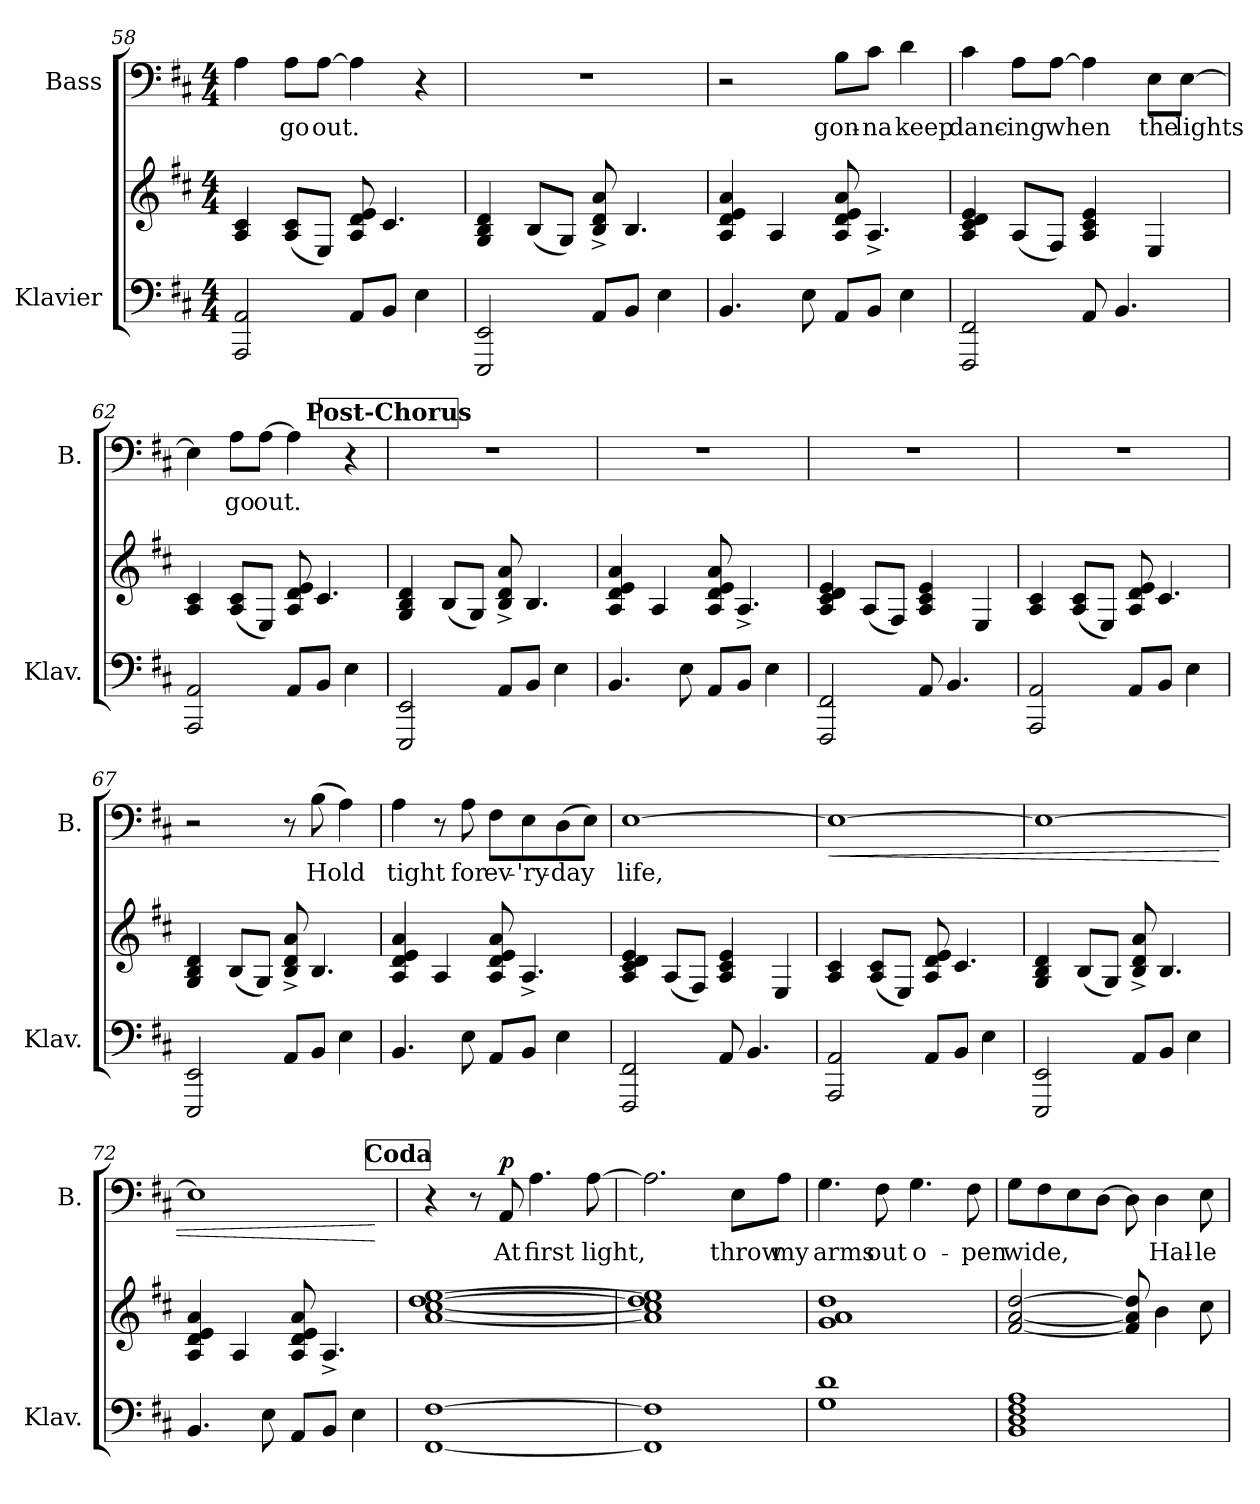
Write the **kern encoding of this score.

**kern	**kern	**kern	**text	**dynam
*part2	*part2	*part1	*part1	*part1
*staff3	*staff2	*staff1	*staff1	*staff1
*I"Klavier	*	*I"Bass	*	*
*I'Klav.	*	*I'B.	*	*
*clefF4	*clefG2	*clefF4	*	*
*k[f#c#]	*k[f#c#]	*k[f#c#]	*	*
*M4/4	*M4/4	*M4/4	*	*
=58	=58	=58	=58	=58
2AAA/ 2AA/	4A/ 4c#/	4A\	.	.
!	!	!	!LO:LY:b	!
.	(<8A/ 8c#/L	8A\L	go	.
!	!	!	!LO:LY:b	!
.	8E/J)	[8A\J	out.	.
8AA/L	8A/ 8d/ 8e/	4A\]	.	.
8BB/J	4.c#/	.	.	.
4E\	.	4r	.	.
=59	=59	=59	=59	=59
2EEE/ 2EE/	4G/ 4B/ 4d/	1r	.	.
.	(<8B/L	.	.	.
.	8G/J)	.	.	.
8AA/L	8B/^ 8d/^ 8a/^	.	.	.
8BB/J	4.B/	.	.	.
4E\	.	.	.	.
!!LO:LB:g=z
=60	=60	=60	=60	=60
4.BB/	4A/ 4d/ 4e/ 4a/	2r	.	.
.	4A/	.	.	.
8E\	.	.	.	.
!	!	!	!LO:LY:b	!
8AA/L	8A/ 8d/ 8e/ 8a/	8B\L	gon-	.
!	!	!	!LO:LY:b	!
8BB/J	4.A^/	8c#\J	-na	.
!	!	!	!LO:LY:b	!
4E\	.	4d\	keep	.
=61	=61	=61	=61	=61
!	!	!	!LO:LY:b	!
2FFF#/ 2FF#/	4A/ 4c#/ 4d/ 4e/	4c#\	danc-	.
!	!	!	!LO:LY:b	!
.	(<8A/L	8A\L	-ing	.
!	!	!	!LO:LY:b	!
.	8F#/J)	[8A\J	when	.
8AA/	4A/ 4c#/ 4e/	4A\]	.	.
4.BB/	.	.	.	.
!	!	!	!LO:LY:b	!
.	4E/	8E\L	the	.
!	!	!	!LO:LY:b	!
.	.	[8E\J	lights	.
=62	=62	=62	=62	=62
2AAA/ 2AA/	4A/ 4c#/	4E\]	.	.
!	!	!	!LO:LY:b	!
.	(<8A/ 8c#/L	8A\L	go	.
!	!	!	!LO:LY:b	!
.	8E/J)	[8A\J	out.	.
8AA/L	8A/ 8d/ 8e/	4A\]	.	.
8BB/J	4.c#/	.	.	.
4E\	.	4r	.	.
!!LO:REH:place=s1:a:B:fs=14:t=Post-Chorus
=63	=63	=63	=63	=63
2EEE/ 2EE/	4G/ 4B/ 4d/	1r	.	.
.	(<8B/L	.	.	.
.	8G/J)	.	.	.
8AA/L	8B/^ 8d/^ 8a/^	.	.	.
8BB/J	4.B/	.	.	.
4E\	.	.	.	.
!!LO:LB:g=z
=64	=64	=64	=64	=64
4.BB/	4A/ 4d/ 4e/ 4a/	1r	.	.
.	4A/	.	.	.
8E\	.	.	.	.
8AA/L	8A/ 8d/ 8e/ 8a/	.	.	.
8BB/J	4.A^/	.	.	.
4E\	.	.	.	.
=65	=65	=65	=65	=65
2FFF#/ 2FF#/	4A/ 4c#/ 4d/ 4e/	1r	.	.
.	(<8A/L	.	.	.
.	8F#/J)	.	.	.
8AA/	4A/ 4c#/ 4e/	.	.	.
4.BB/	.	.	.	.
.	4E/	.	.	.
=66	=66	=66	=66	=66
2AAA/ 2AA/	4A/ 4c#/	1r	.	.
.	(<8A/ 8c#/L	.	.	.
.	8E/J)	.	.	.
8AA/L	8A/ 8d/ 8e/	.	.	.
8BB/J	4.c#/	.	.	.
4E\	.	.	.	.
=67	=67	=67	=67	=67
2EEE/ 2EE/	4G/ 4B/ 4d/	2r	.	.
.	(<8B/L	.	.	.
.	8G/J)	.	.	.
8AA/L	8B/^ 8d/^ 8a/^	8r	.	.
!	!	!	!LO:LY:b	!
8BB/J	4.B/	(>8B\	Hold	.
4E\	.	4A\)	.	.
!!LO:PB:g=z
=68	=68	=68	=68	=68
!	!	!	!LO:LY:b	!
4.BB/	4A/ 4d/ 4e/ 4a/	4A\	tight	.
.	4A/	8r	.	.
!	!	!	!LO:LY:b	!
8E\	.	8A\	for	.
!	!	!	!LO:LY:b	!
8AA/L	8A/ 8d/ 8e/ 8a/	8F#\L	ev-	.
!	!	!	!LO:LY:b	!
8BB/J	4.A^/	8E\	-'ry-	.
!	!	!	!LO:LY:b	!
4E\	.	(>8D\	-day	.
.	.	8E\J)	.	.
=69	=69	=69	=69	=69
!	!	!	!LO:LY:b	!
2FFF#/ 2FF#/	4A/ 4c#/ 4d/ 4e/	[1E	life,	.
.	(<8A/L	.	.	.
.	8F#/J)	.	.	.
8AA/	4A/ 4c#/ 4e/	.	.	.
4.BB/	.	.	.	.
.	4E/	.	.	.
=70	=70	=70	=70	=70
!	!	!	!	!LO:HP:b
2AAA/ 2AA/	4A/ 4c#/	1E_	.	<
.	(<8A/ 8c#/L	.	.	.
.	8E/J)	.	.	.
8AA/L	8A/ 8d/ 8e/	.	.	.
8BB/J	4.c#/	.	.	.
4E\	.	.	.	.
=71	=71	=71	=71	=71
2EEE/ 2EE/	4G/ 4B/ 4d/	1E_	.	.
.	(<8B/L	.	.	.
.	8G/J)	.	.	.
8AA/L	8B/^ 8d/^ 8a/^	.	.	.
8BB/J	4.B/	.	.	.
4E\	.	.	.	.
!!LO:LB:g=z
=72	=72	=72	=72	=72
4.BB/	4A/ 4d/ 4e/ 4a/	1E]	.	.
.	4A/	.	.	.
8E\	.	.	.	.
8AA/L	8A/ 8d/ 8e/ 8a/	.	.	.
8BB/J	4.A^/	.	.	.
4E\	.	.	.	.
.	.	.	.	[
!!LO:REH:place=s1:a:B:fs=14:t=Coda
=73	=73	=73	=73	=73
[1FF# [1F#	[1a [1cc# [1dd [1ee	4r	.	.
.	.	8r	.	.
!	!	!	!LO:LY:b	!LO:DY:b
.	.	8AA/	At	p
!	!	!	!LO:LY:b	!
.	.	4.A\	first	.
!	!	!	!LO:LY:b	!
.	.	[8A\	light,	.
=74	=74	=74	=74	=74
1FF#] 1F#]	1a] 1cc#] 1dd] 1ee]	2.A\]	.	.
!	!	!	!LO:LY:b	!
.	.	8E\L	throw	.
!	!	!	!LO:LY:b	!
.	.	8A\J	my	.
=75	=75	=75	=75	=75
!	!	!	!LO:LY:b	!
1G 1d	1g 1a 1dd	4.G\	arms	.
!	!	!	!LO:LY:b	!
.	.	8F#\	out	.
!	!	!	!LO:LY:b	!
.	.	4.G\	o-	.
!	!	!	!LO:LY:b	!
.	.	8F#\	-pen	.
=76	=76	=76	=76	=76
!	!	!	!LO:LY:b	!
1BB 1D 1F# 1A	[2f#/ [2a/ [2dd/	8G\L	wide,	.
.	.	8F#\	.	.
.	.	8E\	.	.
.	.	[8D\J	.	.
.	8f#/] 8a/] 8dd/]	8D\]	.	.
!	!	!	!LO:LY:b	!
.	4b\	4D\	Hal-	.
!	!	!	!LO:LY:b	!
.	8cc#\	8E\	-le-	.
=	=	=	=	=
*-	*-	*-	*-	*-
